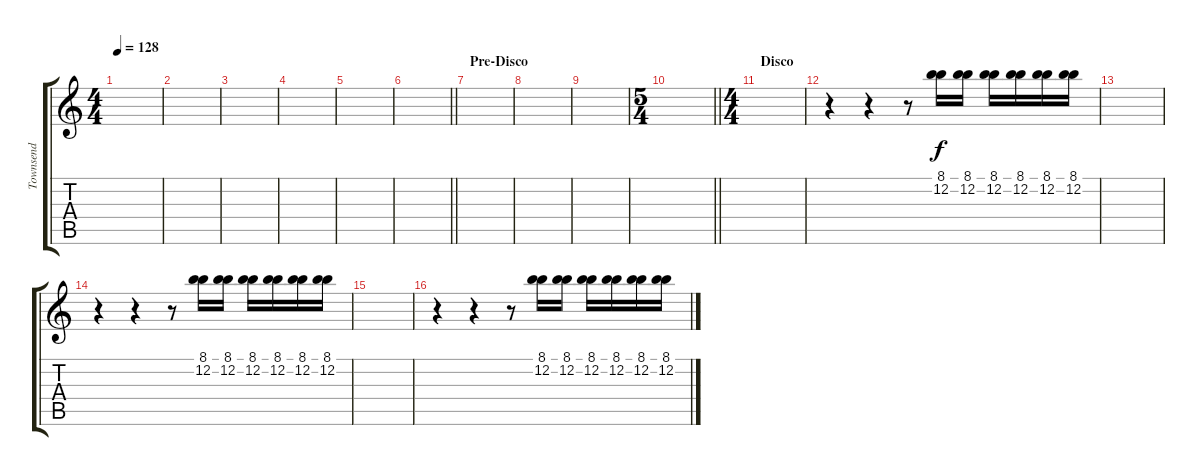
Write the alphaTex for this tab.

\track ("Townsend" "Townsend") {instrument overdrivenguitar}
\staff {score tabs}
\tuning (Eb4 B3 Gb3 B2 Gb2 B1) {hide}
\ts (4 4)
\tempo 128
\clef g2
\ks c
|
|
|
|
|
\barLineRight lightlight
|
\section ("" "Pre-Disco")
|
|
|
\ts (5 4)
\barLineRight lightlight
|
\ts (4 4)
\section ("" "Disco")
|
r.4 r.4 r.8 (8.1 12.2).16 (8.1 12.2).16 (8.1 12.2).16 (8.1 12.2).16 (8.1 12.2).16 (8.1 12.2).16 |
|
r.4 r.4 r.8 (8.1 12.2).16 (8.1 12.2).16 (8.1 12.2).16 (8.1 12.2).16 (8.1 12.2).16 (8.1 12.2).16 |
|
r.4 r.4 r.8 (8.1 12.2).16 (8.1 12.2).16 (8.1 12.2).16 (8.1 12.2).16 (8.1 12.2).16 (8.1 12.2).16
